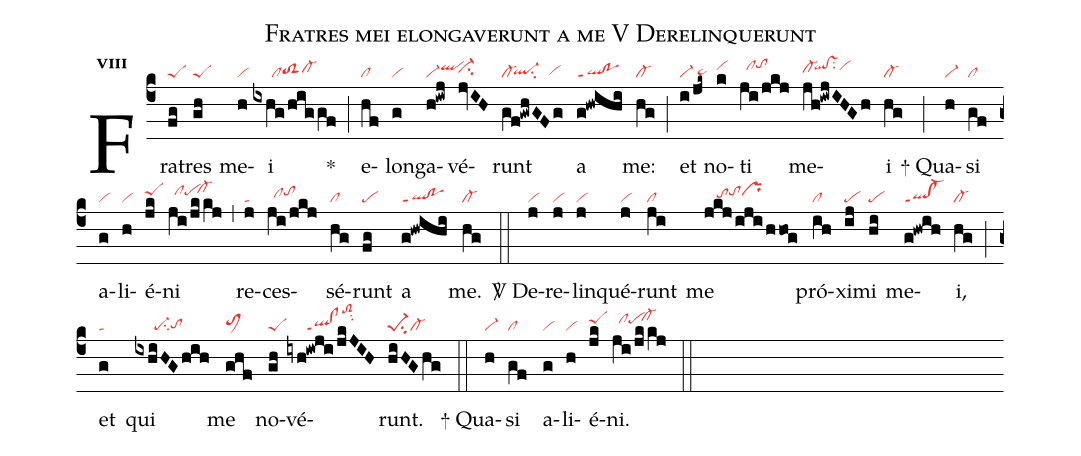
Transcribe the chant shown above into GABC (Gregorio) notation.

name:Fratres mei elongaverunt a me V Derelinquerunt;
office-part:re;
mode:8;
nabc-lines:1;
%%
initial-style: 1;
name: Fratres mei elongaverunt a me;
mode: 8;
office-part: Responsorium;
annotation: Resp.;
annotation: viii;
nabc-lines:1;
%%
(c4) Fra(fg|peS)tres(gh|peS) me(h|vi)i(ixhg/hig/gf|//////cltoS2hgcl-hh) <sp>*</sp>(;) e(hf|cl)lon(g|vi)ga(h!iwj|vi-qlhi)vé(jvIH|ci-hh)runt(gf!gwhGFg|cl-`ql-hgsu2vihg) a(g!hwihi|ql!poppt1) me:(hg|cl-) (;) et(i/jk~|vi-/ta>hg) no(k|vihi)ti(ji/jkj|//clhitohj) me(jh!iwjIHGh|cl-hh`qlhi!vshisu2vihi)i(hg|cl-) (;)
<sp>+</sp> Qua(h|vi-)si(gf|cl) a(g|vi)li(h|vi)é(jk|peShi)ni(ji/jk/kj|//clhipehi`cl-hj) (,) re(j|ta)ces(ji/jkj|//clhhtohi)sé(hg|cl)runt(fg|pe) a(g!hwihi|ql!poppt1) me.(hg|cl-) (::)

<sp>V/</sp> De(j|vi)re(j|vi)lin(j|vi)qué(j|vi)runt(ji|cl) me(jkj/iji/hhog|////tohhtohiprhi) pró(ih|cl)xi(ij|pe)mi(hi|pe) me(g!hwih|ql!cl-ppt1)i,(hg|cl-) (;) et(g|ta) qui(ixhiHGhih|//////pe-su2tohg) me(ghf|toM1hh) no(gh|peS)vé(iyh!iwji/jkJIH|//////ql!clppt1toS2hmsu2)runt.(hiHGhg|pe-1su2cl-) (::)
<sp>+</sp> Qua(h|vi-)si(gf|cl) a(g|vi)li(h|vi)é(jk|peShi)ni.(ji/jk/kj|//clhipehi`cl-hj) (::)
